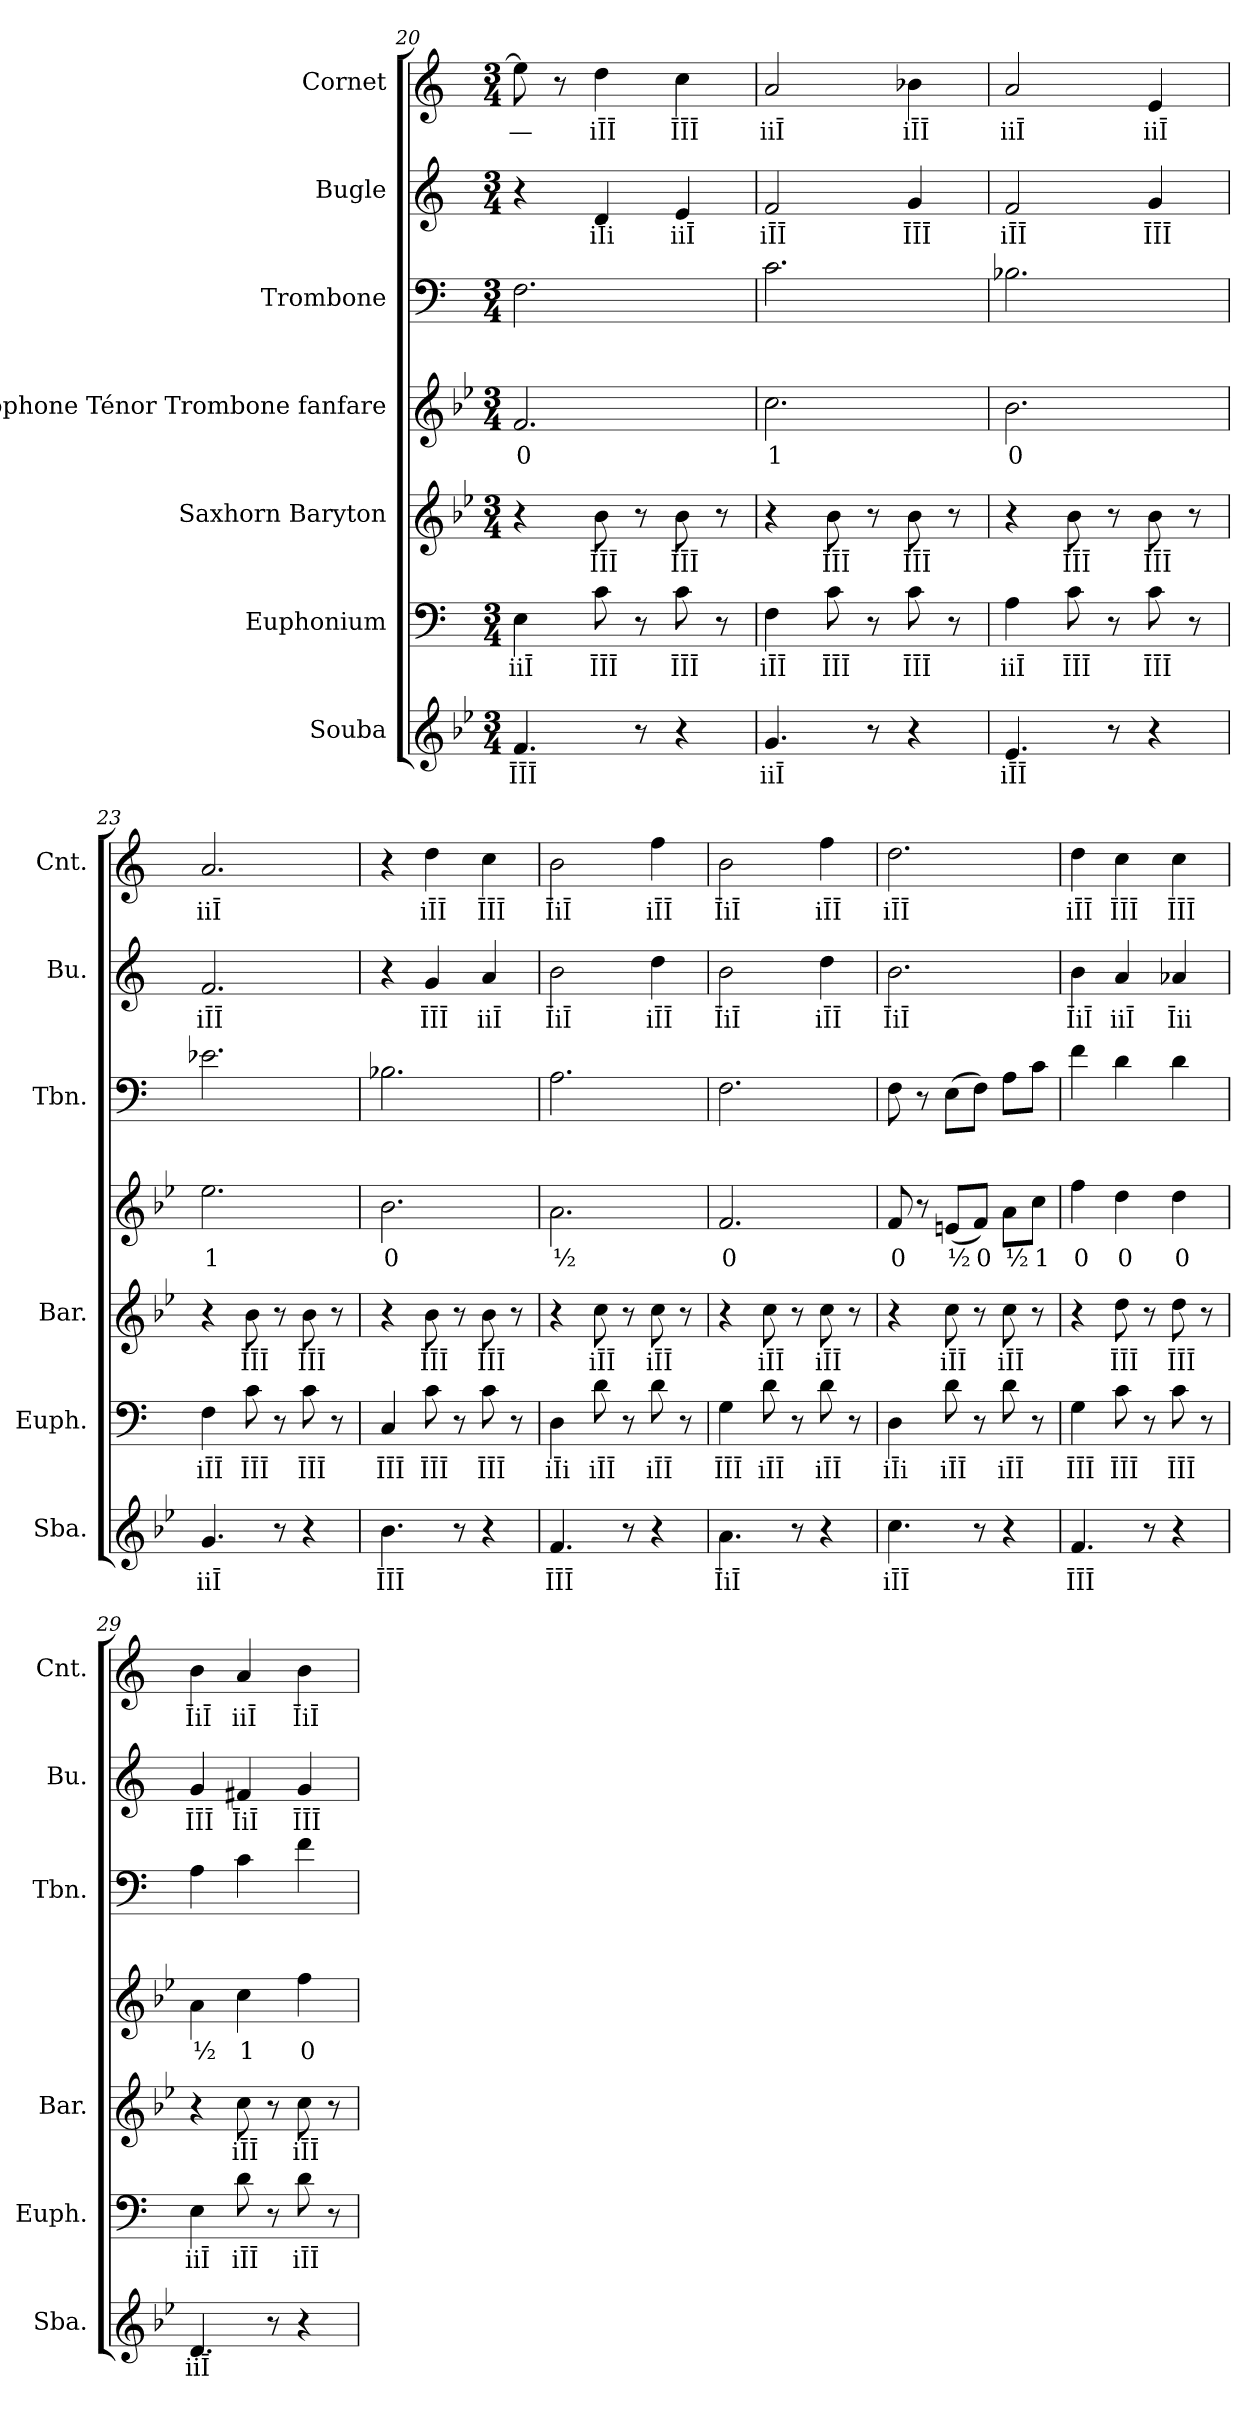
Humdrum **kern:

**kern	**text	**kern	**text	**kern	**text	**kern	**text	**kern	**kern	**text	**kern	**text
*part7	*part7	*part6	*part6	*part5	*part5	*part4	*part4	*part3	*part2	*part2	*part1	*part1
*staff7	*staff7	*staff6	*staff6	*staff5	*staff5	*staff4	*staff4	*staff3	*staff2	*staff2	*staff1	*staff1
*I"Souba	*	*I"Euphonium	*	*I"Saxhorn Baryton	*	*I"Saxophone Ténor Trombone fanfare	*	*I"Trombone	*I"Bugle	*	*I"Cornet	*
*I'Sba.	*	*I'Euph.	*	*I'Bar.	*	*	*	*I'Tbn.	*I'Bu.	*	*I'Cnt.	*
*clefG2	*	*clefF4	*	*clefG2	*	*clefG2	*	*clefF4	*clefG2	*	*clefG2	*
*ITrd15c26	*	*ITrd1c2	*	*ITrd8c14	*	*ITrd8c14	*	*	*ITrd1c2	*	*ITrd1c2	*
*k[b-e-]	*	*k[b-e-]	*	*k[b-e-]	*	*k[b-e-]	*	*k[]	*k[b-e-]	*	*k[b-e-]	*
*M3/4	*	*M3/4	*	*M3/4	*	*M3/4	*	*M3/4	*M3/4	*	*M3/4	*
=20	=20	=20	=20	=20	=20	=20	=20	=20	=20	=20	=20	=20
!	!LO:LY:b	!	!LO:LY:b	!	!	!	!LO:LY:b	!	!	!	!	!LO:LY:b
4.FF/	ĪĪĪ	4D\	iiĪ	4r	.	2.F/	0	2.F\	4r	.	8dd\]	—
.	.	.	.	.	.	.	.	.	.	.	8r	.
!	!	!	!LO:LY:b	!	!LO:LY:b	!	!	!	!	!LO:LY:b	!	!LO:LY:b
.	.	8B-\	ĪĪĪ	8B-\	ĪĪĪ	.	.	.	4c/	iĪi	4cc\	iĪĪ
8r	.	8r	.	8r	.	.	.	.	.	.	.	.
!	!	!	!LO:LY:b	!	!LO:LY:b	!	!	!	!	!LO:LY:b	!	!LO:LY:b
4r	.	8B-\	ĪĪĪ	8B-\	ĪĪĪ	.	.	.	4d/	iiĪ	4b-\	ĪĪĪ
.	.	8r	.	8r	.	.	.	.	.	.	.	.
=21	=21	=21	=21	=21	=21	=21	=21	=21	=21	=21	=21	=21
!	!LO:LY:b	!	!LO:LY:b	!	!	!	!LO:LY:b	!	!	!LO:LY:b	!	!LO:LY:b
4.GG/	iiĪ	4E-\	iĪĪ	4r	.	2.c\	1	2.c\	2e-/	iĪĪ	2g/	iiĪ
!	!	!	!LO:LY:b	!	!LO:LY:b	!	!	!	!	!	!	!
.	.	8B-\	ĪĪĪ	8B-\	ĪĪĪ	.	.	.	.	.	.	.
8r	.	8r	.	8r	.	.	.	.	.	.	.	.
!	!	!	!LO:LY:b	!	!LO:LY:b	!	!	!	!	!LO:LY:b	!	!LO:LY:b
4r	.	8B-\	ĪĪĪ	8B-\	ĪĪĪ	.	.	.	4f/	ĪĪĪ	4a-X\	iĪĪ
.	.	8r	.	8r	.	.	.	.	.	.	.	.
=22	=22	=22	=22	=22	=22	=22	=22	=22	=22	=22	=22	=22
!	!LO:LY:b	!	!LO:LY:b	!	!	!	!LO:LY:b	!	!	!LO:LY:b	!	!LO:LY:b
4.EE-/	iĪĪ	4G\	iiĪ	4r	.	2.B-\	0	2.B-X\	2e-/	iĪĪ	2g/	iiĪ
!	!	!	!LO:LY:b	!	!LO:LY:b	!	!	!	!	!	!	!
.	.	8B-\	ĪĪĪ	8B-\	ĪĪĪ	.	.	.	.	.	.	.
8r	.	8r	.	8r	.	.	.	.	.	.	.	.
!	!	!	!LO:LY:b	!	!LO:LY:b	!	!	!	!	!LO:LY:b	!	!LO:LY:b
4r	.	8B-\	ĪĪĪ	8B-\	ĪĪĪ	.	.	.	4f/	ĪĪĪ	4d/	iiĪ
.	.	8r	.	8r	.	.	.	.	.	.	.	.
=23	=23	=23	=23	=23	=23	=23	=23	=23	=23	=23	=23	=23
!	!LO:LY:b	!	!LO:LY:b	!	!	!	!LO:LY:b	!	!	!LO:LY:b	!	!LO:LY:b
4.GG/	iiĪ	4E-\	iĪĪ	4r	.	2.e-\	1	2.e-X\	2.e-/	iĪĪ	2.g/	iiĪ
!	!	!	!LO:LY:b	!	!LO:LY:b	!	!	!	!	!	!	!
.	.	8B-\	ĪĪĪ	8B-\	ĪĪĪ	.	.	.	.	.	.	.
8r	.	8r	.	8r	.	.	.	.	.	.	.	.
!	!	!	!LO:LY:b	!	!LO:LY:b	!	!	!	!	!	!	!
4r	.	8B-\	ĪĪĪ	8B-\	ĪĪĪ	.	.	.	.	.	.	.
.	.	8r	.	8r	.	.	.	.	.	.	.	.
!!LO:PB:g=z
=24	=24	=24	=24	=24	=24	=24	=24	=24	=24	=24	=24	=24
!	!LO:LY:b	!	!LO:LY:b	!	!	!	!LO:LY:b	!	!	!	!	!
4.BB-\	ĪĪĪ	4BB-/	ĪĪĪ	4r	.	2.B-\	0	2.B-X\	4r	.	4r	.
!	!	!	!LO:LY:b	!	!LO:LY:b	!	!	!	!	!LO:LY:b	!	!LO:LY:b
.	.	8B-\	ĪĪĪ	8B-\	ĪĪĪ	.	.	.	4f/	ĪĪĪ	4cc\	iĪĪ
8r	.	8r	.	8r	.	.	.	.	.	.	.	.
!	!	!	!LO:LY:b	!	!LO:LY:b	!	!	!	!	!LO:LY:b	!	!LO:LY:b
4r	.	8B-\	ĪĪĪ	8B-\	ĪĪĪ	.	.	.	4g/	iiĪ	4b-\	ĪĪĪ
.	.	8r	.	8r	.	.	.	.	.	.	.	.
=25	=25	=25	=25	=25	=25	=25	=25	=25	=25	=25	=25	=25
!	!LO:LY:b	!	!LO:LY:b	!	!	!	!LO:LY:b	!	!	!LO:LY:b	!	!LO:LY:b
4.FF/	ĪĪĪ	4C\	iĪi	4r	.	2.A\	½	2.A\	2a\	ĪiĪ	2a\	ĪiĪ
!	!	!	!LO:LY:b	!	!LO:LY:b	!	!	!	!	!	!	!
.	.	8c\	iĪĪ	8c\	iĪĪ	.	.	.	.	.	.	.
8r	.	8r	.	8r	.	.	.	.	.	.	.	.
!	!	!	!LO:LY:b	!	!LO:LY:b	!	!	!	!	!LO:LY:b	!	!LO:LY:b
4r	.	8c\	iĪĪ	8c\	iĪĪ	.	.	.	4cc\	iĪĪ	4ee-\	iĪĪ
.	.	8r	.	8r	.	.	.	.	.	.	.	.
=26	=26	=26	=26	=26	=26	=26	=26	=26	=26	=26	=26	=26
!	!LO:LY:b	!	!LO:LY:b	!	!	!	!LO:LY:b	!	!	!LO:LY:b	!	!LO:LY:b
4.AA\	ĪiĪ	4F\	ĪĪĪ	4r	.	2.F/	0	2.F\	2a\	ĪiĪ	2a\	ĪiĪ
!	!	!	!LO:LY:b	!	!LO:LY:b	!	!	!	!	!	!	!
.	.	8c\	iĪĪ	8c\	iĪĪ	.	.	.	.	.	.	.
8r	.	8r	.	8r	.	.	.	.	.	.	.	.
!	!	!	!LO:LY:b	!	!LO:LY:b	!	!	!	!	!LO:LY:b	!	!LO:LY:b
4r	.	8c\	iĪĪ	8c\	iĪĪ	.	.	.	4cc\	iĪĪ	4ee-\	iĪĪ
.	.	8r	.	8r	.	.	.	.	.	.	.	.
=27	=27	=27	=27	=27	=27	=27	=27	=27	=27	=27	=27	=27
!	!LO:LY:b	!	!LO:LY:b	!	!	!	!LO:LY:b	!	!	!LO:LY:b	!	!LO:LY:b
4.C\	iĪĪ	4C\	iĪi	4r	.	8F/	0	8F\	2.a\	ĪiĪ	2.cc\	iĪĪ
.	.	.	.	.	.	8r	.	8r	.	.	.	.
!	!	!	!LO:LY:b	!	!LO:LY:b	!	!LO:LY:b	!	!	!	!	!
.	.	8c\	iĪĪ	8c\	iĪĪ	(<8En/L	½	(>8E\L	.	.	.	.
!	!	!	!	!	!	!	!LO:LY:b	!	!	!	!	!
8r	.	8r	.	8r	.	8F/J)	0	8F\J)	.	.	.	.
!	!	!	!LO:LY:b	!	!LO:LY:b	!	!LO:LY:b	!	!	!	!	!
4r	.	8c\	iĪĪ	8c\	iĪĪ	8A\L	½	8A\L	.	.	.	.
!	!	!	!	!	!	!	!LO:LY:b	!	!	!	!	!
.	.	8r	.	8r	.	8c\J	1	8c\J	.	.	.	.
=28	=28	=28	=28	=28	=28	=28	=28	=28	=28	=28	=28	=28
!	!LO:LY:b	!	!LO:LY:b	!	!	!	!LO:LY:b	!	!	!LO:LY:b	!	!LO:LY:b
4.FF/	ĪĪĪ	4F\	ĪĪĪ	4r	.	4f\	0	4f\	4a\	ĪiĪ	4cc\	iĪĪ
!	!	!	!LO:LY:b	!	!LO:LY:b	!	!LO:LY:b	!	!	!LO:LY:b	!	!LO:LY:b
.	.	8B-\	ĪĪĪ	8d\	ĪĪĪ	4d\	0	4d\	4g/	iiĪ	4b-\	ĪĪĪ
8r	.	8r	.	8r	.	.	.	.	.	.	.	.
!	!	!	!LO:LY:b	!	!LO:LY:b	!	!LO:LY:b	!	!	!LO:LY:b	!	!LO:LY:b
4r	.	8B-\	ĪĪĪ	8d\	ĪĪĪ	4d\	0	4d\	4g-X/	Īii	4b-\	ĪĪĪ
.	.	8r	.	8r	.	.	.	.	.	.	.	.
!!LO:PB:g=z
=29	=29	=29	=29	=29	=29	=29	=29	=29	=29	=29	=29	=29
!	!LO:LY:b	!	!LO:LY:b	!	!	!	!LO:LY:b	!	!	!LO:LY:b	!	!LO:LY:b
4.DD/	iiĪ	4D\	iiĪ	4r	.	4A\	½	4A\	4f/	ĪĪĪ	4a\	ĪiĪ
!	!	!	!LO:LY:b	!	!LO:LY:b	!	!LO:LY:b	!	!	!LO:LY:b	!	!LO:LY:b
.	.	8c\	iĪĪ	8c\	iĪĪ	4c\	1	4c\	4en/	ĪiĪ	4g/	iiĪ
8r	.	8r	.	8r	.	.	.	.	.	.	.	.
!	!	!	!LO:LY:b	!	!LO:LY:b	!	!LO:LY:b	!	!	!LO:LY:b	!	!LO:LY:b
4r	.	8c\	iĪĪ	8c\	iĪĪ	4f\	0	4f\	4f/	ĪĪĪ	4a\	ĪiĪ
.	.	8r	.	8r	.	.	.	.	.	.	.	.
=	=	=	=	=	=	=	=	=	=	=	=	=
*-	*-	*-	*-	*-	*-	*-	*-	*-	*-	*-	*-	*-
